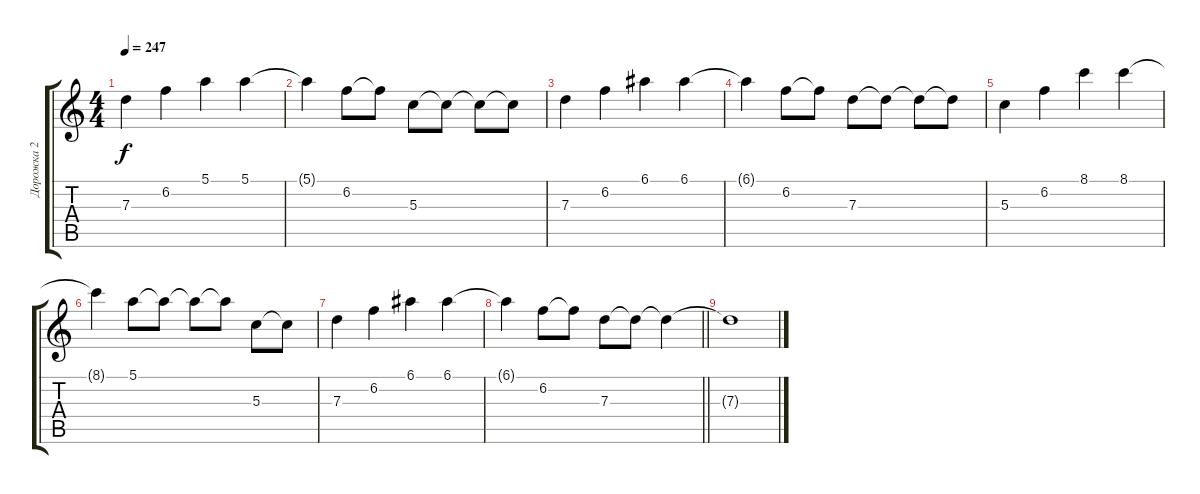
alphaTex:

\track ("Дорожка 2" "Дорожка 2") {instrument electricguitarclean}
\staff {score tabs}
\tuning (E4 B3 G3 D3 A2 E2) {hide}
\ts (4 4)
\tempo 247
\clef g2
\ks c
7.3.4{dy f} 6.2.4 5.1.4 5.1.4 |
5.1{t}.4 6.2.8 6.2{t}.8 5.3.8 5.3{t}.8 5.3{t}.8 5.3{t}.8 |
7.3.4 6.2.4 6.1.4 6.1.4 |
6.1{t}.4 6.2.8 6.2{t}.8 7.3.8 7.3{t}.8 7.3{t}.8 7.3{t}.8 |
5.3.4 6.2.4 8.1.4 8.1.4 |
8.1{t}.4 5.1.8 5.1{t}.8 5.1{t}.8 5.1{t}.8 5.3.8 5.3{t}.8 |
7.3.4 6.2.4 6.1.4 6.1.4 |
\barLineRight lightlight
6.1{t}.4 6.2.8 6.2{t}.8 7.3.8 7.3{t}.8 7.3{t}.4 |
7.3{t}.1
